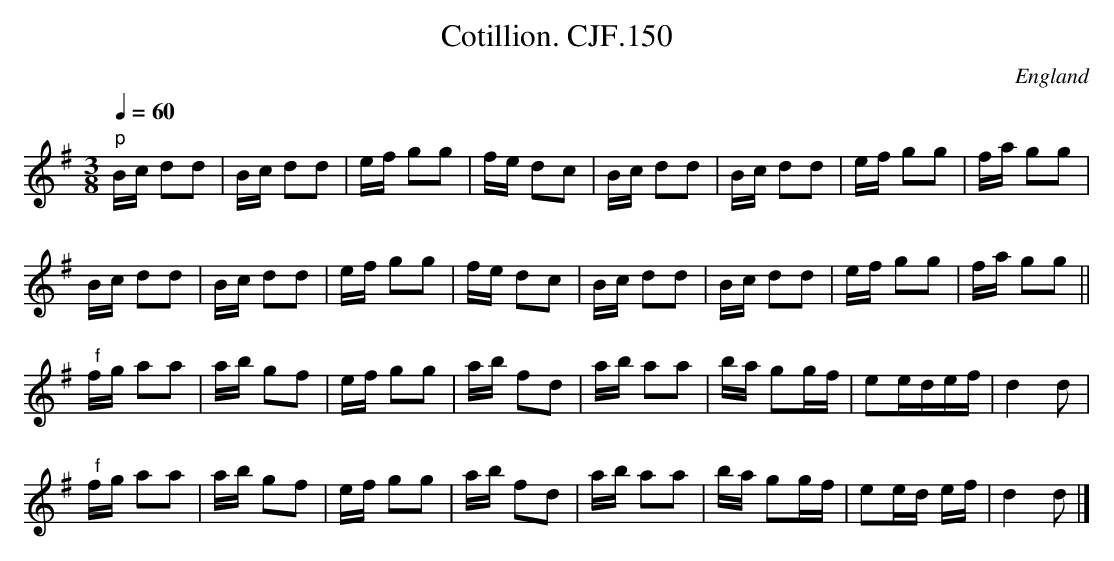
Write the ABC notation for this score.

X:1
T:Cotillion. CJF.150
O:England
M:3/8
L:1/16
Q:1/4=60
K:G major
"p"Bc d2d2|Bc d2d2|ef g2g2|fe d2c2|\
Bc d2d2|Bc d2d2|ef g2g2|fa g2g2|!
Bc d2d2|Bc d2d2|ef g2g2|fe d2c2|\
Bc d2d2|Bc d2d2|ef g2g2|fa g2g2||!
" f"fg a2a2|ab g2f2|ef g2g2|ab f2d2|\
ab a2a2|ba g2gf|e2edef|d4d2|!
" f"fg a2a2|ab g2f2|ef g2g2|ab f2d2|\
ab a2a2|ba g2gf|e2ed ef|d4 d2|]
